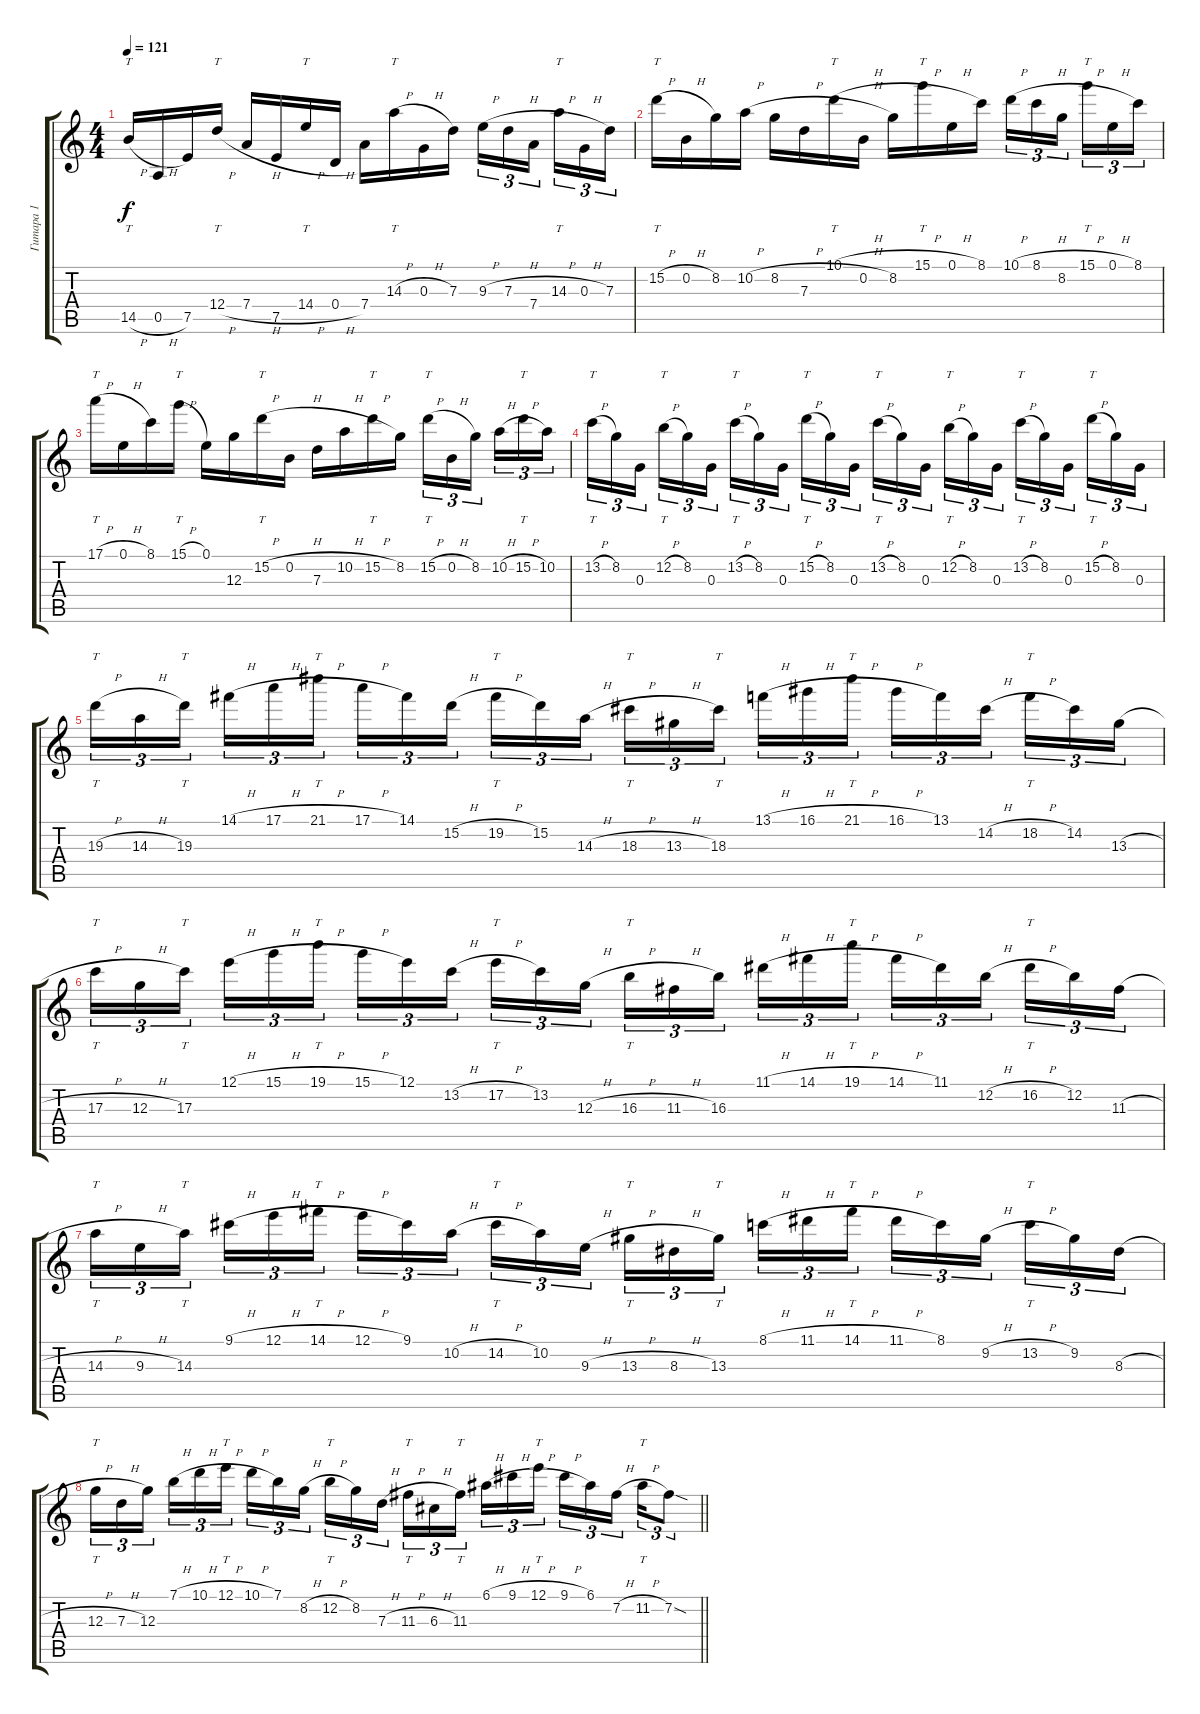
\track ("Гитара 1" "Гитара 1") {instrument distortionguitar}
\staff {score tabs}
\tuning (E4 B3 G3 D3 A2 E2) {hide}
\ts (4 4)
\tempo 121
\clef g2
\ks aminor
14.5{h}.16{tt dy f} 0.5{h}.16 7.5.16 12.4{h}.16{tt} 7.4{h}.16 7.5.16 14.4{h}.16{tt} 0.4{h}.16 7.4.16 14.3{h}.16{tt} 0.3{h}.16 7.3.16 9.3{h}.16{tu (3 2)} 7.3{h}.16{tu (3 2)} 7.4.16{tu (3 2) beam splitsecondary} 14.3{h}.16{tt tu (3 2)} 0.3{h}.16{tu (3 2)} 7.3.16{tu (3 2)} |
15.2{h}.16{tt} 0.2{h}.16 8.2.16 10.2{h}.16 8.2{h}.16 7.3.16 10.1{h}.16{tt} 0.2{h}.16 8.2.16 15.1{h}.16{tt} 0.1{h}.16 8.1.16 10.1{h}.16{tu (3 2)} 8.1{h}.16{tu (3 2)} 8.2.16{tu (3 2) beam splitsecondary} 15.1{h}.16{tt tu (3 2)} 0.1{h}.16{tu (3 2)} 8.1.16{tu (3 2)} |
17.1{h}.16{tt} 0.1{h}.16 8.1.16 15.1{h}.16{tt} 0.1.16 12.3.16 15.2{h}.16{tt} 0.2{h}.16 7.3.16 10.2{h}.16 15.2{h}.16{tt} 8.2.16 15.2{h}.16{tt tu (3 2)} 0.2{h}.16{tu (3 2)} 8.2.16{tu (3 2) beam splitsecondary} 10.2{h}.16{tu (3 2)} 15.2{h}.16{tt tu (3 2)} 10.2.16{tu (3 2)} |
13.2{h}.16{tt tu (3 2)} 8.2.16{tu (3 2)} 0.3.16{tu (3 2) beam splitsecondary} 12.2{h}.16{tt tu (3 2)} 8.2.16{tu (3 2)} 0.3.16{tu (3 2)} 13.2{h}.16{tt tu (3 2)} 8.2.16{tu (3 2)} 0.3.16{tu (3 2) beam splitsecondary} 15.2{h}.16{tt tu (3 2)} 8.2.16{tu (3 2)} 0.3.16{tu (3 2)} 13.2{h}.16{tt tu (3 2)} 8.2.16{tu (3 2)} 0.3.16{tu (3 2) beam splitsecondary} 12.2{h}.16{tt tu (3 2)} 8.2.16{tu (3 2)} 0.3.16{tu (3 2)} 13.2{h}.16{tt tu (3 2)} 8.2.16{tu (3 2)} 0.3.16{tu (3 2) beam splitsecondary} 15.2{h}.16{tt tu (3 2)} 8.2.16{tu (3 2)} 0.3.16{tu (3 2)} |
19.3{h}.16{tt tu (3 2)} 14.3{h}.16{tu (3 2)} 19.3.16{tt tu (3 2) beam splitsecondary} 14.1{h}.16{tu (3 2)} 17.1{h}.16{tu (3 2)} 21.1{h}.16{tt tu (3 2)} 17.1{h}.16{tu (3 2)} 14.1.16{tu (3 2)} 15.2{h}.16{tu (3 2) beam splitsecondary} 19.2{h}.16{tt tu (3 2)} 15.2.16{tu (3 2)} 14.3{h}.16{tu (3 2)} 18.3{h}.16{tt tu (3 2)} 13.3{h}.16{tu (3 2)} 18.3.16{tt tu (3 2) beam splitsecondary} 13.1{h}.16{tu (3 2)} 16.1{h}.16{tu (3 2)} 21.1{h}.16{tt tu (3 2)} 16.1{h}.16{tu (3 2)} 13.1.16{tu (3 2)} 14.2{h}.16{tu (3 2) beam splitsecondary} 18.2{h}.16{tt tu (3 2)} 14.2.16{tu (3 2)} 13.3{h}.16{tu (3 2)} |
17.3{h}.16{tt tu (3 2)} 12.3{h}.16{tu (3 2)} 17.3.16{tt tu (3 2) beam splitsecondary} 12.1{h}.16{tu (3 2)} 15.1{h}.16{tu (3 2)} 19.1{h}.16{tt tu (3 2)} 15.1{h}.16{tu (3 2)} 12.1.16{tu (3 2)} 13.2{h}.16{tu (3 2) beam splitsecondary} 17.2{h}.16{tt tu (3 2)} 13.2.16{tu (3 2)} 12.3{h}.16{tu (3 2)} 16.3{h}.16{tt tu (3 2)} 11.3{h}.16{tu (3 2)} 16.3.16{tu (3 2) beam splitsecondary} 11.1{h}.16{tu (3 2)} 14.1{h}.16{tu (3 2)} 19.1{h}.16{tt tu (3 2)} 14.1{h}.16{tu (3 2)} 11.1.16{tu (3 2)} 12.2{h}.16{tu (3 2) beam splitsecondary} 16.2{h}.16{tt tu (3 2)} 12.2.16{tu (3 2)} 11.3{h}.16{tu (3 2)} |
14.3{h}.16{tt tu (3 2)} 9.3{h}.16{tu (3 2)} 14.3.16{tt tu (3 2) beam splitsecondary} 9.1{h}.16{tu (3 2)} 12.1{h}.16{tu (3 2)} 14.1{h}.16{tt tu (3 2)} 12.1{h}.16{tu (3 2)} 9.1.16{tu (3 2)} 10.2{h}.16{tu (3 2) beam splitsecondary} 14.2{h}.16{tt tu (3 2)} 10.2.16{tu (3 2)} 9.3{h}.16{tu (3 2)} 13.3{h}.16{tt tu (3 2)} 8.3{h}.16{tu (3 2)} 13.3.16{tt tu (3 2) beam splitsecondary} 8.1{h}.16{tu (3 2)} 11.1{h}.16{tu (3 2)} 14.1{h}.16{tt tu (3 2)} 11.1{h}.16{tu (3 2)} 8.1.16{tu (3 2)} 9.2{h}.16{tu (3 2) beam splitsecondary} 13.2{h}.16{tt tu (3 2)} 9.2.16{tu (3 2)} 8.3{h}.16{tu (3 2)} |
\barLineRight lightlight
12.3{h}.16{tt tu (3 2)} 7.3{h}.16{tu (3 2)} 12.3.16{tu (3 2) beam splitsecondary} 7.1{h}.16{tu (3 2)} 10.1{h}.16{tu (3 2)} 12.1{h}.16{tt tu (3 2)} 10.1{h}.16{tu (3 2)} 7.1.16{tu (3 2)} 8.2{h}.16{tu (3 2) beam splitsecondary} 12.2{h}.16{tt tu (3 2)} 8.2.16{tu (3 2)} 7.3{h}.16{tu (3 2)} 11.3{h}.16{tt tu (3 2)} 6.3{h}.16{tu (3 2)} 11.3.16{tt tu (3 2) beam splitsecondary} 6.1{h}.16{tu (3 2)} 9.1{h}.16{tu (3 2)} 12.1{h}.16{tt tu (3 2)} 9.1{h}.16{tu (3 2)} 6.1.16{tu (3 2)} 7.2{h}.16{tu (3 2) beam splitsecondary} 11.2{h}.16{tt tu (3 2)} 7.2{sod}.8{tu (3 2)}
